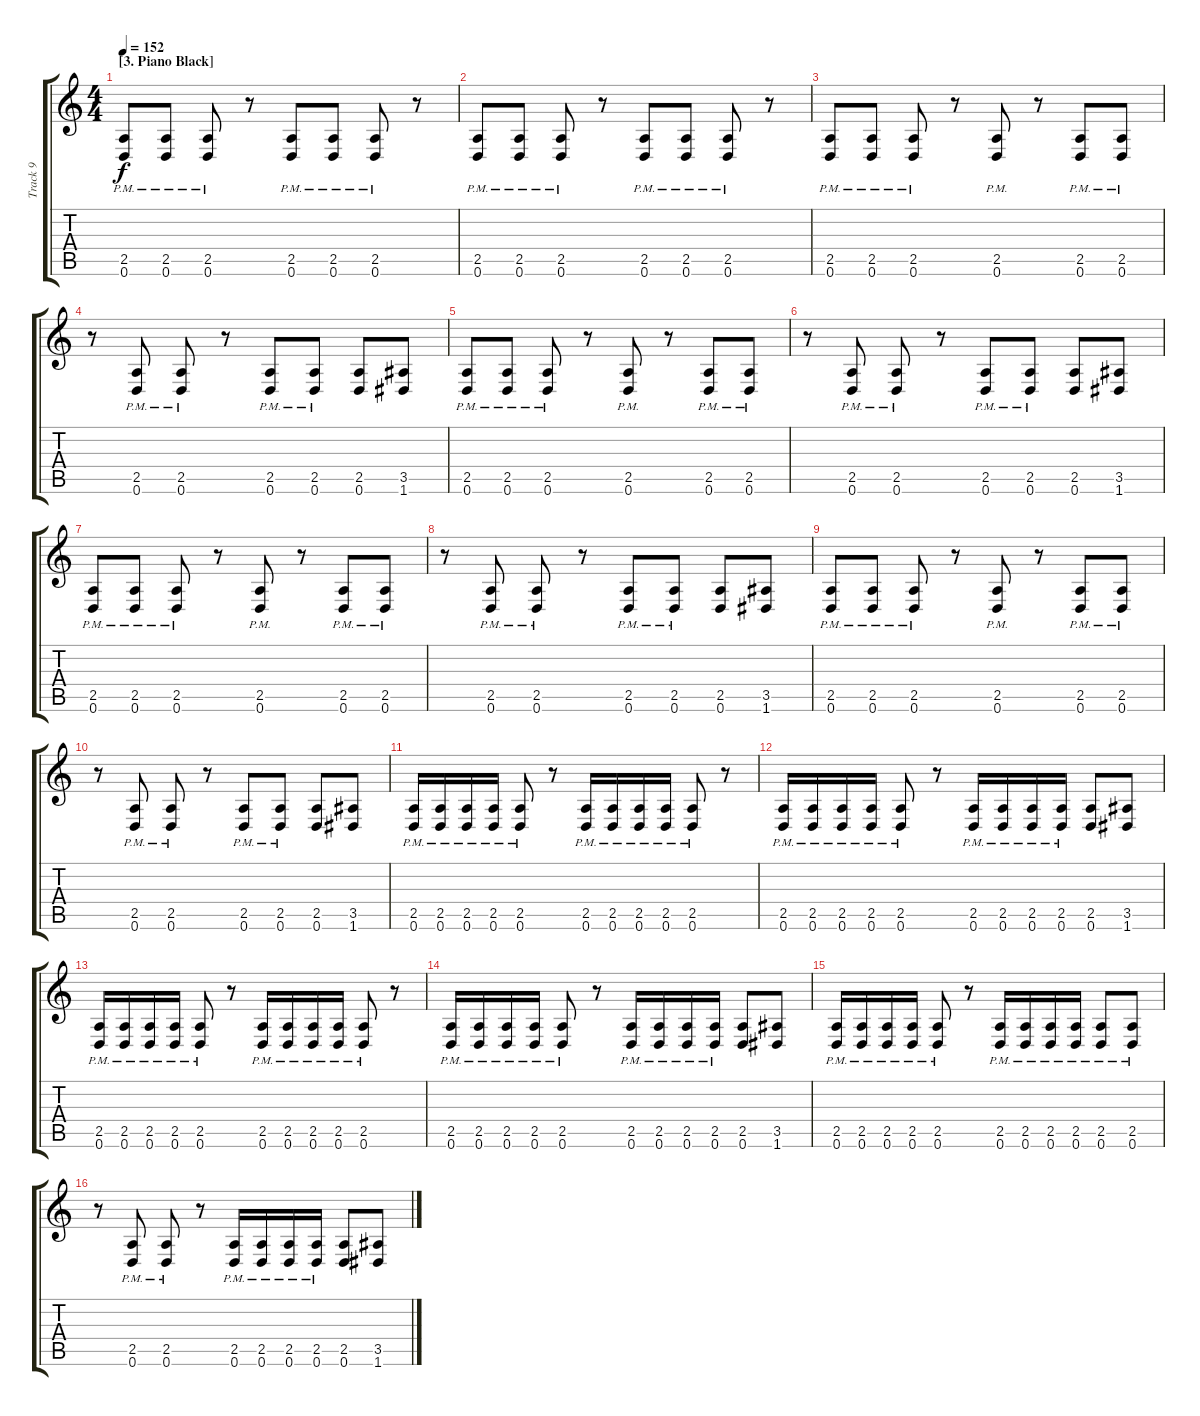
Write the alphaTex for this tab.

\track ("Track 9" "Track 9") {instrument distortionguitar}
\staff {score tabs}
\tuning (D4 A3 F3 C3 G2 D2) {hide}
\ts (4 4)
\section ("" "[3. Piano Black]")
\tempo 152
\clef g2
\ks c
(2.5{pm} 0.6{pm}).8{dy f} (2.5{pm} 0.6{pm}).8 (2.5{pm} 0.6{pm}).8 r.8 (2.5{pm} 0.6{pm}).8 (2.5{pm} 0.6{pm}).8 (2.5{pm} 0.6{pm}).8 r.8 |
(2.5{pm} 0.6{pm}).8 (2.5{pm} 0.6{pm}).8 (2.5{pm} 0.6{pm}).8 r.8 (2.5{pm} 0.6{pm}).8 (2.5{pm} 0.6{pm}).8 (2.5{pm} 0.6{pm}).8 r.8 |
(2.5{pm} 0.6{pm}).8 (2.5{pm} 0.6{pm}).8 (2.5{pm} 0.6{pm}).8 r.8 (2.5{pm} 0.6{pm}).8 r.8 (2.5{pm} 0.6{pm}).8 (2.5{pm} 0.6{pm}).8 |
r.8 (2.5{pm} 0.6{pm}).8 (2.5{pm} 0.6{pm}).8 r.8 (2.5{pm} 0.6{pm}).8 (2.5{pm} 0.6{pm}).8 (2.5 0.6).8 (3.5 1.6).8 |
(2.5{pm} 0.6{pm}).8 (2.5{pm} 0.6{pm}).8 (2.5{pm} 0.6{pm}).8 r.8 (2.5{pm} 0.6{pm}).8 r.8 (2.5{pm} 0.6{pm}).8 (2.5{pm} 0.6{pm}).8 |
r.8 (2.5{pm} 0.6{pm}).8 (2.5{pm} 0.6{pm}).8 r.8 (2.5{pm} 0.6{pm}).8 (2.5{pm} 0.6{pm}).8 (2.5 0.6).8 (3.5 1.6).8 |
(2.5{pm} 0.6{pm}).8 (2.5{pm} 0.6{pm}).8 (2.5{pm} 0.6{pm}).8 r.8 (2.5{pm} 0.6{pm}).8 r.8 (2.5{pm} 0.6{pm}).8 (2.5{pm} 0.6{pm}).8 |
r.8 (2.5{pm} 0.6{pm}).8 (2.5{pm} 0.6{pm}).8 r.8 (2.5{pm} 0.6{pm}).8 (2.5{pm} 0.6{pm}).8 (2.5 0.6).8 (3.5 1.6).8 |
(2.5{pm} 0.6{pm}).8 (2.5{pm} 0.6{pm}).8 (2.5{pm} 0.6{pm}).8 r.8 (2.5{pm} 0.6{pm}).8 r.8 (2.5{pm} 0.6{pm}).8 (2.5{pm} 0.6{pm}).8 |
r.8 (2.5{pm} 0.6{pm}).8 (2.5{pm} 0.6{pm}).8 r.8 (2.5{pm} 0.6{pm}).8 (2.5{pm} 0.6{pm}).8 (2.5 0.6).8 (3.5 1.6).8 |
(2.5{pm} 0.6{pm}).16 (2.5{pm} 0.6{pm}).16 (2.5{pm} 0.6{pm}).16 (2.5{pm} 0.6{pm}).16 (2.5{pm} 0.6{pm}).8 r.8 (2.5{pm} 0.6{pm}).16 (2.5{pm} 0.6{pm}).16 (2.5{pm} 0.6{pm}).16 (2.5{pm} 0.6{pm}).16 (2.5{pm} 0.6{pm}).8 r.8 |
(2.5{pm} 0.6{pm}).16 (2.5{pm} 0.6{pm}).16 (2.5{pm} 0.6{pm}).16 (2.5{pm} 0.6{pm}).16 (2.5{pm} 0.6{pm}).8 r.8 (2.5{pm} 0.6{pm}).16 (2.5{pm} 0.6{pm}).16 (2.5{pm} 0.6{pm}).16 (2.5{pm} 0.6{pm}).16 (2.5 0.6).8 (3.5 1.6).8 |
(2.5{pm} 0.6{pm}).16 (2.5{pm} 0.6{pm}).16 (2.5{pm} 0.6{pm}).16 (2.5{pm} 0.6{pm}).16 (2.5{pm} 0.6{pm}).8 r.8 (2.5{pm} 0.6{pm}).16 (2.5{pm} 0.6{pm}).16 (2.5{pm} 0.6{pm}).16 (2.5{pm} 0.6{pm}).16 (2.5{pm} 0.6{pm}).8 r.8 |
(2.5{pm} 0.6{pm}).16 (2.5{pm} 0.6{pm}).16 (2.5{pm} 0.6{pm}).16 (2.5{pm} 0.6{pm}).16 (2.5{pm} 0.6{pm}).8 r.8 (2.5{pm} 0.6{pm}).16 (2.5{pm} 0.6{pm}).16 (2.5{pm} 0.6{pm}).16 (2.5{pm} 0.6{pm}).16 (2.5 0.6).8 (3.5 1.6).8 |
(2.5{pm} 0.6{pm}).16 (2.5{pm} 0.6{pm}).16 (2.5{pm} 0.6{pm}).16 (2.5{pm} 0.6{pm}).16 (2.5{pm} 0.6{pm}).8 r.8 (2.5{pm} 0.6{pm}).16 (2.5{pm} 0.6{pm}).16 (2.5{pm} 0.6{pm}).16 (2.5{pm} 0.6{pm}).16 (2.5{pm} 0.6{pm}).8 (2.5{pm} 0.6{pm}).8 |
r.8 (2.5{pm} 0.6{pm}).8 (2.5{pm} 0.6{pm}).8 r.8 (2.5{pm} 0.6{pm}).16 (2.5{pm} 0.6{pm}).16 (2.5{pm} 0.6{pm}).16 (2.5{pm} 0.6{pm}).16 (2.5 0.6).8 (3.5 1.6).8
